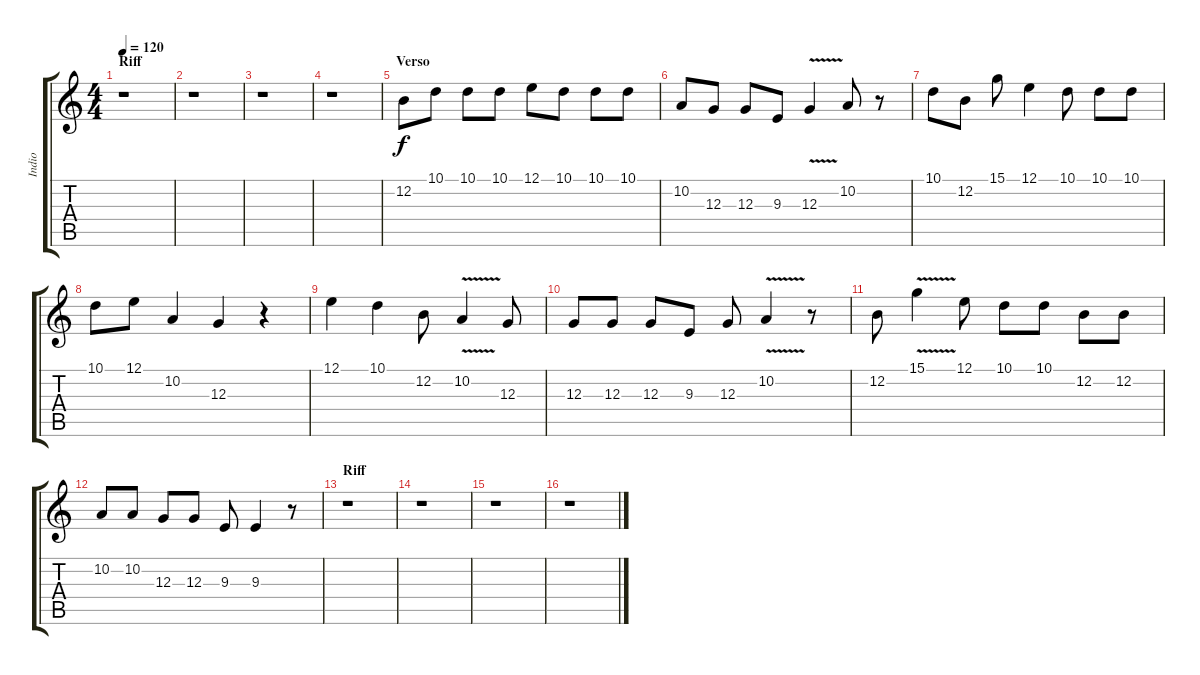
\track ("Indio" "Indio") {instrument lead2sawtooth}
\staff {score tabs}
\tuning (E4 B3 G3 D3 A2 E2) {hide}
\ts (4 4)
\section ("" "Riff")
\tempo 120
\clef g2
\ks c
r.1{dy f} |
r.1 |
r.1 |
r.1 |
\section ("" "Verso")
12.2.8 10.1.8 10.1.8 10.1.8 12.1.8 10.1.8 10.1.8 10.1.8 |
10.2.8 12.3.8 12.3.8 9.3.8 12.3{v}.4 10.2.8 r.8 |
10.1.8 12.2.8 15.1.8 12.1.4 10.1.8 10.1.8 10.1.8 |
10.1.8 12.1.8 10.2.4 12.3.4 r.4 |
12.1.4 10.1.4 12.2.8 10.2{v}.4 12.3.8 |
12.3.8 12.3.8 12.3.8 9.3.8 12.3.8 10.2{v}.4 r.8 |
12.2.8 15.1{v}.4 12.1.8 10.1.8 10.1.8 12.2.8 12.2.8 |
10.2.8 10.2.8 12.3.8 12.3.8 9.3.8 9.3.4 r.8 |
\section ("" "Riff")
r.1 |
r.1 |
r.1 |
r.1
